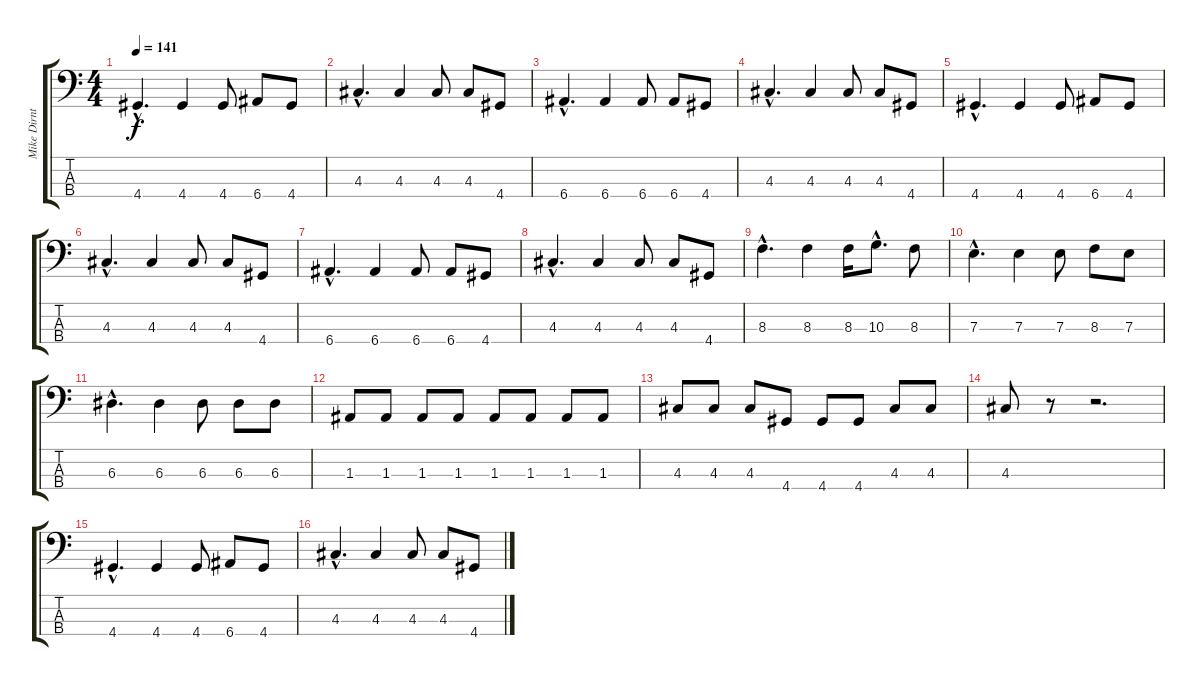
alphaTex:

\track ("Mike Dirnt (Bass)" "Mike Dirnt") {instrument electricbassfinger}
\staff {score tabs}
\tuning (G2 D2 A1 E1) {hide}
\ts (4 4)
\tempo 141
\clef f4
\ks c
4.4{hac}.4{d dy f} 4.4.4 4.4.8 6.4.8 4.4.8 |
4.3{hac}.4{d} 4.3.4 4.3.8 4.3.8 4.4.8 |
6.4{hac}.4{d} 6.4.4 6.4.8 6.4.8 4.4.8 |
4.3{hac}.4{d} 4.3.4 4.3.8 4.3.8 4.4.8 |
4.4{hac}.4{d} 4.4.4 4.4.8 6.4.8 4.4.8 |
4.3{hac}.4{d} 4.3.4 4.3.8 4.3.8 4.4.8 |
6.4{hac}.4{d} 6.4.4 6.4.8 6.4.8 4.4.8 |
4.3{hac}.4{d} 4.3.4 4.3.8 4.3.8 4.4.8 |
8.3{hac}.4{d} 8.3.4 8.3.16 10.3{hac}.8{d} 8.3.8 |
7.3{hac}.4{d} 7.3.4 7.3.8 8.3.8 7.3.8 |
6.3{hac}.4{d} 6.3.4 6.3.8 6.3.8 6.3.8 |
1.3.8 1.3.8 1.3.8 1.3.8 1.3.8 1.3.8 1.3.8 1.3.8 |
4.3.8 4.3.8 4.3.8 4.4.8 4.4.8 4.4.8 4.3.8 4.3.8 |
4.3.8 r.8 r.2{d} |
4.4{hac}.4{d} 4.4.4 4.4.8 6.4.8 4.4.8 |
4.3{hac}.4{d} 4.3.4 4.3.8 4.3.8 4.4.8
